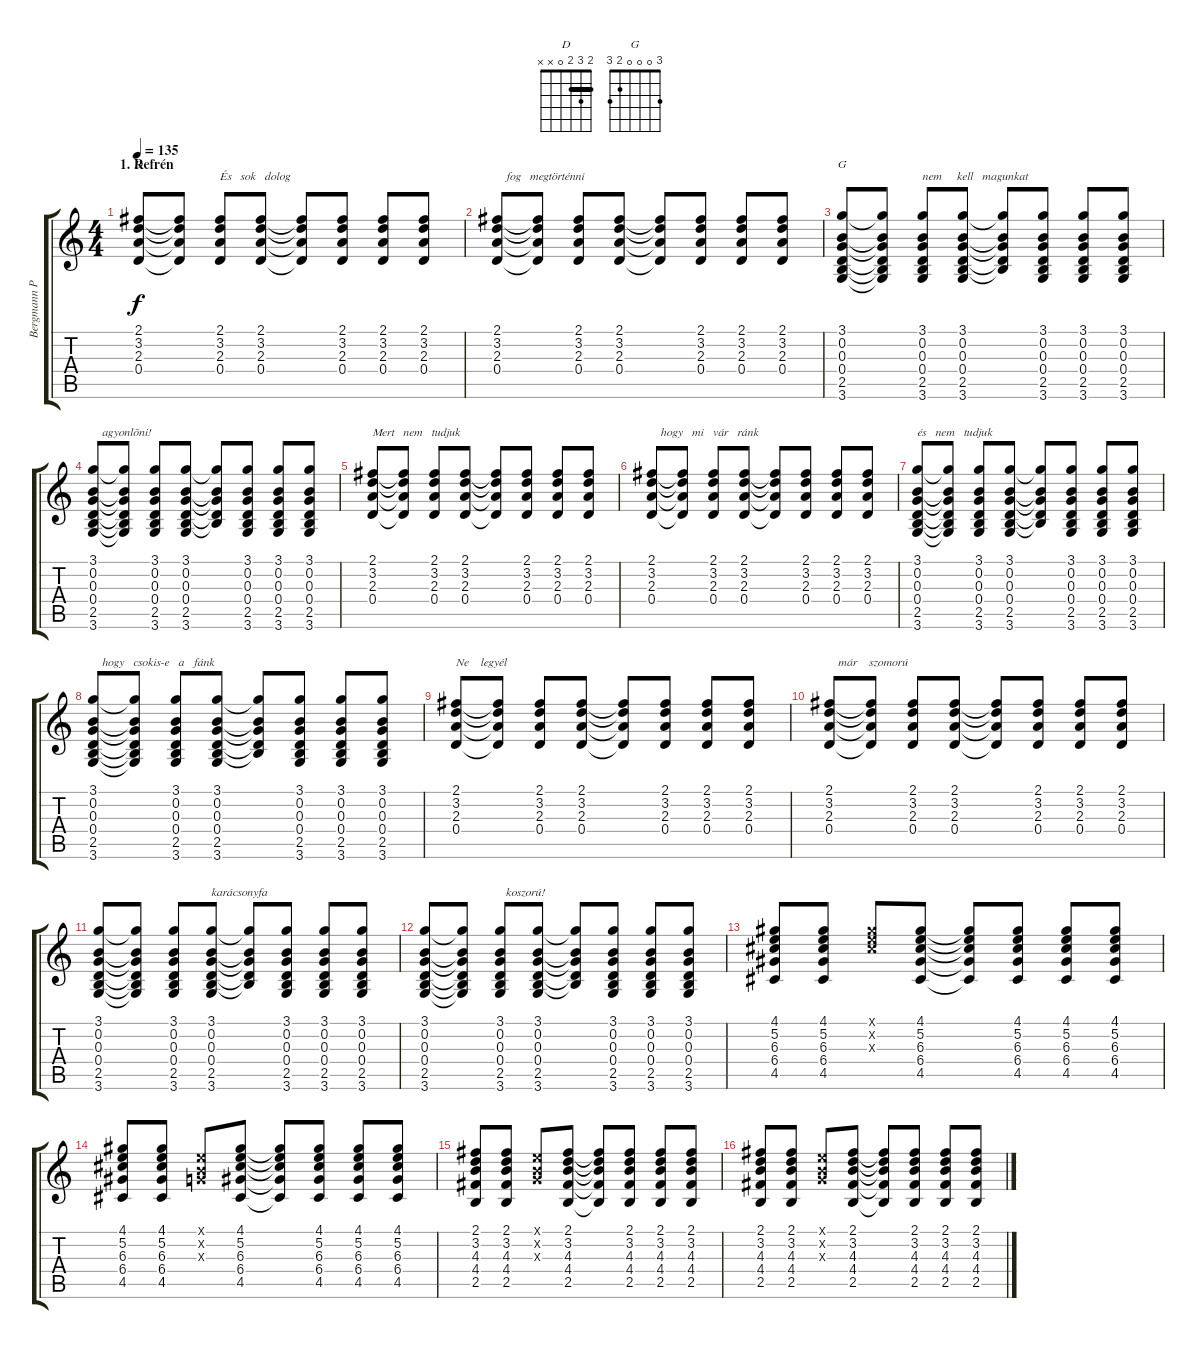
\track ("Bergmann Péter - Akusztikus Gitár" "Bergmann P") {instrument acousticguitarsteel}
\staff {score tabs}
\tuning (E4 B3 G3 D3 A2 E2) {hide}
\chord ("D" 2 3 2 0 x x) {barre 2}
\chord ("G" 3 0 0 0 2 3)
\ts (4 4)
\section ("" "1. Refrén")
\tempo 135
\clef g2
\ks c
(2.1 3.2 2.3 0.4).8{ch "D" dy f} (2.1{t} 3.2{t} 2.3{t} 0.4{t}).8 (2.1 3.2 2.3 0.4).8{txt "És   sok   dolog"} (2.1 3.2 2.3 0.4).8 (2.1{t} 3.2{t} 2.3{t} 0.4{t}).8 (2.1 3.2 2.3 0.4).8 (2.1 3.2 2.3 0.4).8 (2.1 3.2 2.3 0.4).8 |
(2.1 3.2 2.3 0.4).8{txt "   fog   megtörténni"} (2.1{t} 3.2{t} 2.3{t} 0.4{t}).8 (2.1 3.2 2.3 0.4).8 (2.1 3.2 2.3 0.4).8 (2.1{t} 3.2{t} 2.3{t} 0.4{t}).8 (2.1 3.2 2.3 0.4).8 (2.1 3.2 2.3 0.4).8 (2.1 3.2 2.3 0.4).8 |
(3.1 0.2 0.3 0.4 2.5 3.6).8{ch "G"} (3.1{t} 0.2{t} 0.3{t} 0.4{t} 2.5{t} 3.6{t}).8 (3.1 0.2 0.3 0.4 2.5 3.6).8{txt "nem     kell   magunkat"} (3.1 0.2 0.3 0.4 2.5 3.6).8 (3.1{t} 0.2{t} 0.3{t} 0.4{t} 2.5{t}).8 (3.1 0.2 0.3 0.4 2.5 3.6).8 (3.1 0.2 0.3 0.4 2.5 3.6).8 (3.1 0.2 0.3 0.4 2.5 3.6).8 |
(3.1 0.2 0.3 0.4 2.5 3.6).8{txt "   agyonlõni!"} (3.1{t} 0.2{t} 0.3{t} 0.4{t} 2.5{t} 3.6{t}).8 (3.1 0.2 0.3 0.4 2.5 3.6).8 (3.1 0.2 0.3 0.4 2.5 3.6).8 (3.1{t} 0.2{t} 0.3{t} 0.4{t} 2.5{t}).8 (3.1 0.2 0.3 0.4 2.5 3.6).8 (3.1 0.2 0.3 0.4 2.5 3.6).8 (3.1 0.2 0.3 0.4 2.5 3.6).8 |
(2.1 3.2 2.3 0.4).8{txt "Mert   nem   tudjuk"} (2.1{t} 3.2{t} 2.3{t} 0.4{t}).8 (2.1 3.2 2.3 0.4).8 (2.1 3.2 2.3 0.4).8 (2.1{t} 3.2{t} 2.3{t} 0.4{t}).8 (2.1 3.2 2.3 0.4).8 (2.1 3.2 2.3 0.4).8 (2.1 3.2 2.3 0.4).8 |
(2.1 3.2 2.3 0.4).8{txt "   hogy   mi   vár   ránk"} (2.1{t} 3.2{t} 2.3{t} 0.4{t}).8 (2.1 3.2 2.3 0.4).8 (2.1 3.2 2.3 0.4).8 (2.1{t} 3.2{t} 2.3{t} 0.4{t}).8 (2.1 3.2 2.3 0.4).8 (2.1 3.2 2.3 0.4).8 (2.1 3.2 2.3 0.4).8 |
(3.1 0.2 0.3 0.4 2.5 3.6).8{txt "és   nem   tudjuk"} (3.1{t} 0.2{t} 0.3{t} 0.4{t} 2.5{t} 3.6{t}).8 (3.1 0.2 0.3 0.4 2.5 3.6).8 (3.1 0.2 0.3 0.4 2.5 3.6).8 (3.1{t} 0.2{t} 0.3{t} 0.4{t} 2.5{t}).8 (3.1 0.2 0.3 0.4 2.5 3.6).8 (3.1 0.2 0.3 0.4 2.5 3.6).8 (3.1 0.2 0.3 0.4 2.5 3.6).8 |
(3.1 0.2 0.3 0.4 2.5 3.6).8{txt "   hogy   csokis-e   a   fánk"} (3.1{t} 0.2{t} 0.3{t} 0.4{t} 2.5{t} 3.6{t}).8 (3.1 0.2 0.3 0.4 2.5 3.6).8 (3.1 0.2 0.3 0.4 2.5 3.6).8 (3.1{t} 0.2{t} 0.3{t} 0.4{t} 2.5{t}).8 (3.1 0.2 0.3 0.4 2.5 3.6).8 (3.1 0.2 0.3 0.4 2.5 3.6).8 (3.1 0.2 0.3 0.4 2.5 3.6).8 |
(2.1 3.2 2.3 0.4).8{txt "Ne    legyél"} (2.1{t} 3.2{t} 2.3{t} 0.4{t}).8 (2.1 3.2 2.3 0.4).8 (2.1 3.2 2.3 0.4).8 (2.1{t} 3.2{t} 2.3{t} 0.4{t}).8 (2.1 3.2 2.3 0.4).8 (2.1 3.2 2.3 0.4).8 (2.1 3.2 2.3 0.4).8 |
(2.1 3.2 2.3 0.4).8{txt "   már    szomorú"} (2.1{t} 3.2{t} 2.3{t} 0.4{t}).8 (2.1 3.2 2.3 0.4).8 (2.1 3.2 2.3 0.4).8 (2.1{t} 3.2{t} 2.3{t} 0.4{t}).8 (2.1 3.2 2.3 0.4).8 (2.1 3.2 2.3 0.4).8 (2.1 3.2 2.3 0.4).8 |
(3.1 0.2 0.3 0.4 2.5 3.6).8 (3.1{t} 0.2{t} 0.3{t} 0.4{t} 2.5{t} 3.6{t}).8 (3.1 0.2 0.3 0.4 2.5 3.6).8 (3.1 0.2 0.3 0.4 2.5 3.6).8{txt "karácsonyfa"} (3.1{t} 0.2{t} 0.3{t} 0.4{t} 2.5{t}).8 (3.1 0.2 0.3 0.4 2.5 3.6).8 (3.1 0.2 0.3 0.4 2.5 3.6).8 (3.1 0.2 0.3 0.4 2.5 3.6).8 |
(3.1 0.2 0.3 0.4 2.5 3.6).8 (3.1{t} 0.2{t} 0.3{t} 0.4{t} 2.5{t} 3.6{t}).8 (3.1 0.2 0.3 0.4 2.5 3.6).8{txt "  koszorú!"} (3.1 0.2 0.3 0.4 2.5 3.6).8 (3.1{t} 0.2{t} 0.3{t} 0.4{t} 2.5{t}).8 (3.1 0.2 0.3 0.4 2.5 3.6).8 (3.1 0.2 0.3 0.4 2.5 3.6).8 (3.1 0.2 0.3 0.4 2.5 3.6).8 |
(4.1 5.2 6.3 6.4 4.5).8 (4.1 5.2 6.3 6.4 4.5).8 (4.1{x} 5.2{x} 6.3{x}).8 (4.1 5.2 6.3 6.4 4.5).8 (4.1{t} 5.2{t} 6.3{t} 6.4{t} 4.5{t}).8 (4.1 5.2 6.3 6.4 4.5).8 (4.1 5.2 6.3 6.4 4.5).8 (4.1 5.2 6.3 6.4 4.5).8 |
(4.1 5.2 6.3 6.4 4.5).8 (4.1 5.2 6.3 6.4 4.5).8 (0.1{x} 0.2{x} 0.3{x}).8 (4.1 5.2 6.3 6.4 4.5).8 (4.1{t} 5.2{t} 6.3{t} 6.4{t} 4.5{t}).8 (4.1 5.2 6.3 6.4 4.5).8 (4.1 5.2 6.3 6.4 4.5).8 (4.1 5.2 6.3 6.4 4.5).8 |
(2.1 3.2 4.3 4.4 2.5).8 (2.1 3.2 4.3 4.4 2.5).8 (0.1{x} 0.2{x} 0.3{x}).8 (2.1 3.2 4.3 4.4 2.5).8 (2.1{t} 3.2{t} 4.3{t} 4.4{t} 2.5{t}).8 (2.1 3.2 4.3 4.4 2.5).8 (2.1 3.2 4.3 4.4 2.5).8 (2.1 3.2 4.3 4.4 2.5).8 |
(2.1 3.2 4.3 4.4 2.5).8 (2.1 3.2 4.3 4.4 2.5).8 (0.1{x} 0.2{x} 0.3{x}).8 (2.1 3.2 4.3 4.4 2.5).8 (2.1{t} 3.2{t} 4.3{t} 4.4{t} 2.5{t}).8 (2.1 3.2 4.3 4.4 2.5).8 (2.1 3.2 4.3 4.4 2.5).8 (2.1{sl} 3.2{sl} 4.3{sl} 4.4{sl} 2.5{sl}).8
